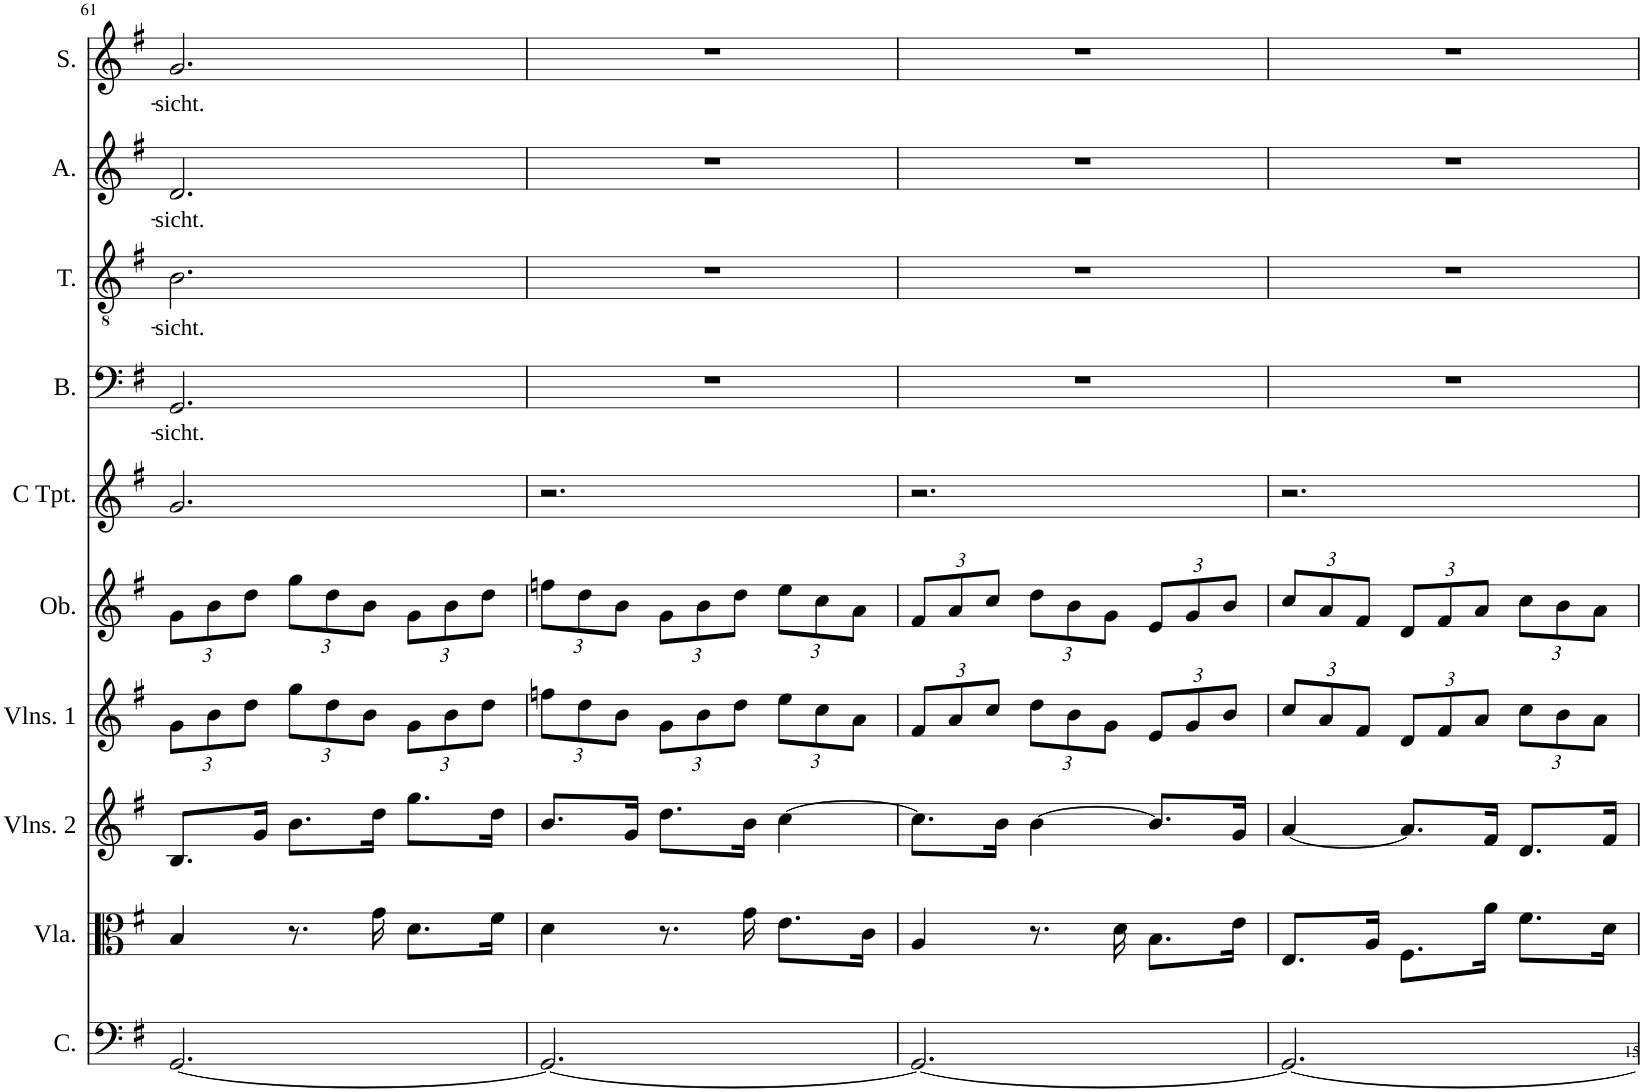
**kern	**kern	**kern	**kern	**kern	**kern	**kern	**text	**kern	**text	**kern	**text	**kern	**text
*part10	*part9	*part8	*part7	*part6	*part5	*part4	*part4	*part3	*part3	*part2	*part2	*part1	*part1
*staff10	*staff9	*staff8	*staff7	*staff6	*staff5	*staff4	*staff4	*staff3	*staff3	*staff2	*staff2	*staff1	*staff1
*I"Continuo	*I"Viola	*I"Violins 2	*I"Violins 1	*I"Oboe	*I"C Trumpet	*I"Bass	*	*I"Tenor	*	*I"Alto	*	*I"Soprano	*
*I'C.	*I'Vla.	*I'Vlns. 2	*I'Vlns. 1	*I'Ob.	*I'C Tpt.	*I'B.	*	*I'T.	*	*I'A.	*	*I'S.	*
!!LO:PB:g=z
*clefF4	*clefC3	*clefG2	*clefG2	*clefG2	*clefG2	*clefF4	*	*clefGv2	*	*clefG2	*	*clefG2	*
*k[f#]	*k[f#]	*k[f#]	*k[f#]	*k[f#]	*k[f#]	*k[f#]	*	*k[f#]	*	*k[f#]	*	*k[f#]	*
*M3/4	*M3/4	*M3/4	*M3/4	*M3/4	*M3/4	*M3/4	*	*M3/4	*	*M3/4	*	*M3/4	*
*	*	*	*Xbrackettup	*Xbrackettup	*	*	*	*	*	*	*	*	*
=61	=61	=61	=61	=61	=61	=61	=61	=61	=61	=61	=61	=61	=61
!	!	!	!	!	!	!	!LO:LY:b	!	!LO:LY:b	!	!LO:LY:b	!	!LO:LY:b
[2.GG/	4B/	8.B/L	12g\L	12g\L	2.g/	2.GG/	-sicht.	2.B\	-sicht.	2.d/	-sicht.	2.g/	-sicht.
.	.	.	12b\	12b\	.	.	.	.	.	.	.	.	.
.	.	.	12dd\J	12dd\J	.	.	.	.	.	.	.	.	.
.	.	16g/Jk	.	.	.	.	.	.	.	.	.	.	.
.	8.r	8.b\L	12gg\L	12gg\L	.	.	.	.	.	.	.	.	.
.	.	.	12dd\	12dd\	.	.	.	.	.	.	.	.	.
.	.	.	12b\J	12b\J	.	.	.	.	.	.	.	.	.
.	16g\	16dd\Jk	.	.	.	.	.	.	.	.	.	.	.
.	8.d\L	8.gg\L	12g\L	12g\L	.	.	.	.	.	.	.	.	.
.	.	.	12b\	12b\	.	.	.	.	.	.	.	.	.
.	.	.	12dd\J	12dd\J	.	.	.	.	.	.	.	.	.
.	16f#\Jk	16dd\Jk	.	.	.	.	.	.	.	.	.	.	.
=62	=62	=62	=62	=62	=62	=62	=62	=62	=62	=62	=62	=62	=62
2.GG/_	4d\	8.b/L	12ffn\L	12ffn\L	2.r	2.r	.	2.r	.	2.r	.	2.r	.
.	.	.	12dd\	12dd\	.	.	.	.	.	.	.	.	.
.	.	.	12b\J	12b\J	.	.	.	.	.	.	.	.	.
.	.	16g/Jk	.	.	.	.	.	.	.	.	.	.	.
.	8.r	8.dd\L	12g\L	12g\L	.	.	.	.	.	.	.	.	.
.	.	.	12b\	12b\	.	.	.	.	.	.	.	.	.
.	.	.	12dd\J	12dd\J	.	.	.	.	.	.	.	.	.
.	16g\	16b\Jk	.	.	.	.	.	.	.	.	.	.	.
.	8.e\L	[4cc\	12ee\L	12ee\L	.	.	.	.	.	.	.	.	.
.	.	.	12cc\	12cc\	.	.	.	.	.	.	.	.	.
.	.	.	12a\J	12a\J	.	.	.	.	.	.	.	.	.
.	16c\Jk	.	.	.	.	.	.	.	.	.	.	.	.
=63	=63	=63	=63	=63	=63	=63	=63	=63	=63	=63	=63	=63	=63
2.GG/_	4A/	8.cc\L]	12f#/L	12f#/L	2.r	2.r	.	2.r	.	2.r	.	2.r	.
.	.	.	12a/	12a/	.	.	.	.	.	.	.	.	.
.	.	.	12cc/J	12cc/J	.	.	.	.	.	.	.	.	.
.	.	16b\Jk	.	.	.	.	.	.	.	.	.	.	.
.	8.r	[4b\	12dd\L	12dd\L	.	.	.	.	.	.	.	.	.
.	.	.	12b\	12b\	.	.	.	.	.	.	.	.	.
.	.	.	12g\J	12g\J	.	.	.	.	.	.	.	.	.
.	16d\	.	.	.	.	.	.	.	.	.	.	.	.
.	8.B\L	8.b/L]	12e/L	12e/L	.	.	.	.	.	.	.	.	.
.	.	.	12g/	12g/	.	.	.	.	.	.	.	.	.
.	.	.	12b/J	12b/J	.	.	.	.	.	.	.	.	.
.	16e\Jk	16g/Jk	.	.	.	.	.	.	.	.	.	.	.
=64	=64	=64	=64	=64	=64	=64	=64	=64	=64	=64	=64	=64	=64
2.GG/_	8.E/L	[4a/	12cc/L	12cc/L	2.r	2.r	.	2.r	.	2.r	.	2.r	.
.	.	.	12a/	12a/	.	.	.	.	.	.	.	.	.
.	.	.	12f#/J	12f#/J	.	.	.	.	.	.	.	.	.
.	16A/Jk	.	.	.	.	.	.	.	.	.	.	.	.
.	8.F#\L	8.a/L]	12d/L	12d/L	.	.	.	.	.	.	.	.	.
.	.	.	12f#/	12f#/	.	.	.	.	.	.	.	.	.
.	.	.	12a/J	12a/J	.	.	.	.	.	.	.	.	.
.	16a\Jk	16f#/Jk	.	.	.	.	.	.	.	.	.	.	.
.	8.f#\L	8.d/L	12cc\L	12cc\L	.	.	.	.	.	.	.	.	.
.	.	.	12b\	12b\	.	.	.	.	.	.	.	.	.
.	.	.	12a\J	12a\J	.	.	.	.	.	.	.	.	.
.	16d\Jk	16f#/Jk	.	.	.	.	.	.	.	.	.	.	.
=	=	=	=	=	=	=	=	=	=	=	=	=	=
*-	*-	*-	*-	*-	*-	*-	*-	*-	*-	*-	*-	*-	*-
